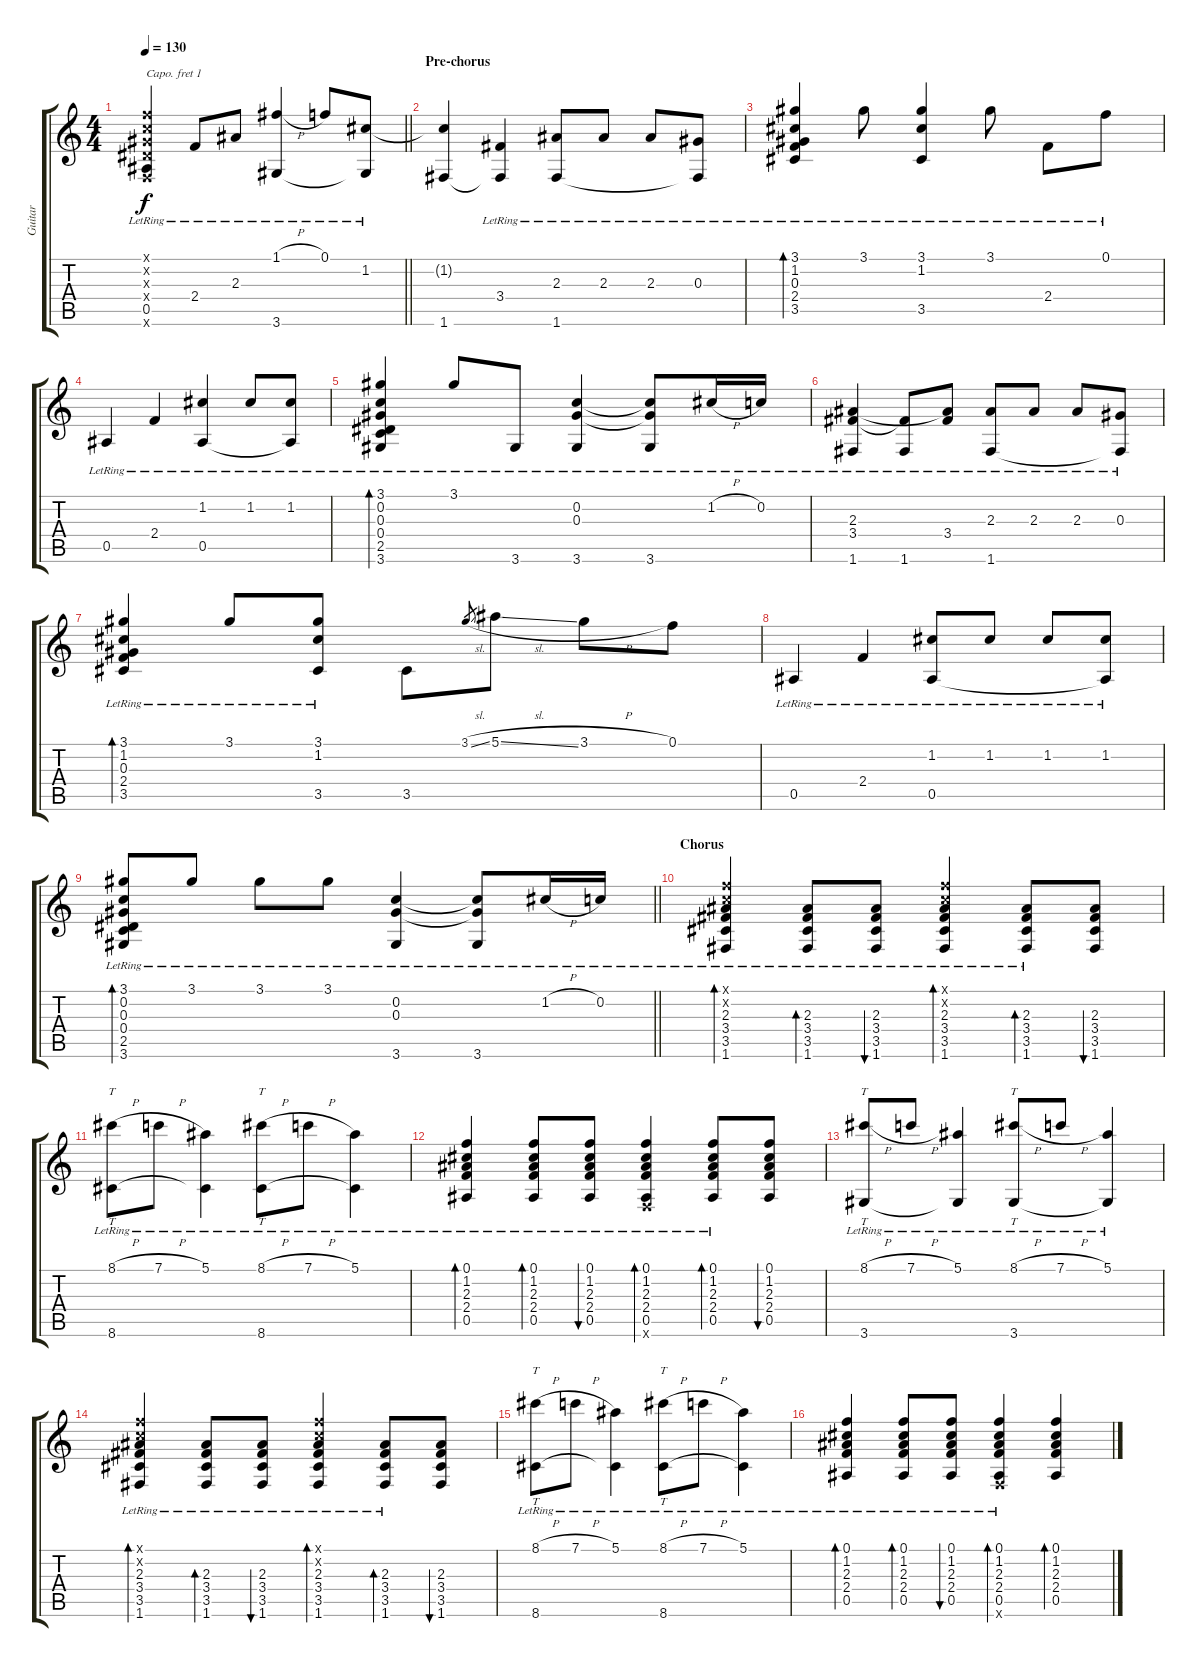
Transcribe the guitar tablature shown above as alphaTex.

\track ("Guitar" "Guitar") {instrument acousticguitarsteel}
\staff {score tabs}
\capo 1
\tuning (E4 B3 G3 D3 A2 E2) {hide}
\ts (4 4)
\tempo 130
\clef g2
\barLineRight lightlight
\ks c
(0.1{x} 0.2{x} 0.3{x} 0.4{x} 0.5{lr} 0.6{x}).4{dy f} 2.4{lr}.8 2.3{lr}.8 (1.1{h lr} 3.6{lr}).4 0.1{lr}.8 (1.2{lr} 3.6{t}).8 |
\section ("" "Pre-chorus")
(1.2{t} 1.6).4 (3.4{lr} 1.6{t}).4 (2.3{lr} 1.6{lr}).8 2.3{lr}.8 2.3{lr}.8 (0.3{lr} 1.6{t}).8 |
(3.1{lr} 1.2{lr} 0.3{lr} 2.4{lr} 3.5{lr}).4{bd 30} 3.1{lr}.8 (3.1{lr} 1.2{lr} 3.5{lr}).4 3.1{lr}.8 2.4{lr}.8 0.1{lr}.8 |
0.5{lr}.4 2.4{lr}.4 (1.2{lr} 0.5{lr}).4 1.2{lr}.8 (1.2{lr} 0.5{t}).8 |
(3.1{lr} 0.2{lr} 0.3{lr} 0.4{lr} 2.5{lr} 3.6{lr}).4{bd 30} 3.1{lr}.8 3.6{lr}.8 (0.2{lr} 0.3{lr} 3.6{lr}).4 (0.2{t} 0.3{t} 3.6{lr}).8 1.2{h lr}.16 0.2{lr}.16 |
(2.3{lr} 3.4{lr} 1.6{lr}).4 (3.4{t} 1.6{lr}).8 (2.3{t} 3.4{lr}).8 (2.3{lr} 1.6{lr}).8 2.3{lr}.8 2.3{lr}.8 (0.3{lr} 1.6{t}).8 |
(3.1{lr} 1.2{lr} 0.3{lr} 2.4{lr} 3.5{lr}).4{bd 30} 3.1{lr}.8 (3.1{lr} 1.2{lr} 3.5{lr}).8 3.5.8 3.1{sl}.8{gr} 5.1{sl}.8 3.1{h}.8 0.1.8 |
0.5{lr}.4 2.4{lr}.4 (1.2{lr} 0.5{lr}).8 1.2{lr}.8 1.2{lr}.8 (1.2{lr} 0.5{t}).8 |
\barLineRight lightlight
(3.1{lr} 0.2{lr} 0.3{lr} 0.4{lr} 2.5{lr} 3.6{lr}).8{bd 30} 3.1{lr}.8 3.1{lr}.8 3.1{lr}.8 (0.2{lr} 0.3{lr} 3.6{lr}).4 (0.2{t} 0.3{t} 3.6{lr}).8 1.2{h lr}.16 0.2{lr}.16 |
\section ("" "Chorus")
(0.1{x} 0.2{x} 2.3{lr} 3.4{lr} 3.5{lr} 1.6{lr}).4{bd 30} (2.3{lr} 3.4{lr} 3.5{lr} 1.6{lr}).8{bd 30} (2.3{lr} 3.4{lr} 3.5{lr} 1.6{lr}).8{bu 30} (0.1{x} 0.2{x} 2.3{lr} 3.4{lr} 3.5{lr} 1.6{lr}).4{bd 30} (2.3{lr} 3.4{lr} 3.5{lr} 1.6{lr}).8{bd 30} (2.3 3.4 3.5 1.6).8{bu 30} |
(8.1{h lr} 8.6{lr}).8{tt} 7.1{h lr}.8 (5.1{lr} 8.6{t}).4 (8.1{h lr} 8.6{lr}).8{tt} 7.1{h lr}.8 (5.1{lr} 8.6{t}).4 |
(0.1{lr} 1.2{lr} 2.3{lr} 2.4{lr} 0.5{lr}).4{bd 30} (0.1{lr} 1.2{lr} 2.3{lr} 2.4{lr} 0.5{lr}).8{bd 30} (0.1{lr} 1.2{lr} 2.3{lr} 2.4{lr} 0.5{lr}).8{bu 30} (0.1{lr} 1.2{lr} 2.3{lr} 2.4{lr} 0.5{lr} 0.6{x}).4{bd 30} (0.1{lr} 1.2{lr} 2.3{lr} 2.4{lr} 0.5{lr}).8{bd 30} (0.1 1.2 2.3 2.4 0.5).8{bu 30} |
(8.1{h lr} 3.6{lr}).8{tt} 7.1{h lr}.8 (5.1{lr} 3.6{t}).4 (8.1{h lr} 3.6{lr}).8{tt} 7.1{h lr}.8 (5.1{lr} 3.6{t}).4 |
(0.1{x} 0.2{x} 2.3{lr} 3.4{lr} 3.5{lr} 1.6{lr}).4{bd 30} (2.3{lr} 3.4{lr} 3.5{lr} 1.6{lr}).8{bd 30} (2.3{lr} 3.4{lr} 3.5{lr} 1.6{lr}).8{bu 30} (0.1{x} 0.2{x} 2.3{lr} 3.4{lr} 3.5{lr} 1.6{lr}).4{bd 30} (2.3{lr} 3.4{lr} 3.5{lr} 1.6{lr}).8{bd 30} (2.3 3.4 3.5 1.6).8{bu 30} |
(8.1{h lr} 8.6{lr}).8{tt} 7.1{h lr}.8 (5.1{lr} 8.6{t}).4 (8.1{h lr} 8.6{lr}).8{tt} 7.1{h lr}.8 (5.1{lr} 8.6{t}).4 |
(0.1{lr} 1.2{lr} 2.3{lr} 2.4{lr} 0.5{lr}).4{bd 30} (0.1{lr} 1.2{lr} 2.3{lr} 2.4{lr} 0.5{lr}).8{bd 30} (0.1{lr} 1.2{lr} 2.3{lr} 2.4{lr} 0.5{lr}).8{bu 30} (0.1{lr} 1.2{lr} 2.3{lr} 2.4{lr} 0.5{lr} 0.6{x}).4{bd 30} (0.1 1.2 2.3 2.4 0.5).4{bd 30}
